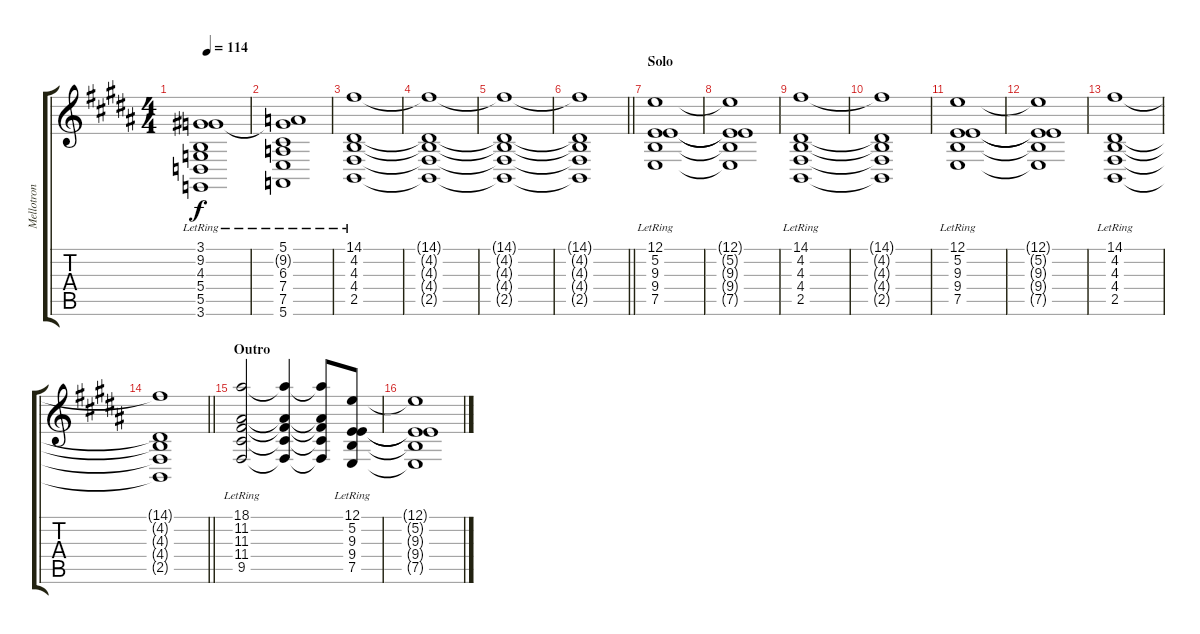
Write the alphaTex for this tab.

\track ("Mellotron" "Mellotron") {instrument lead6voice}
\staff {score tabs}
\tuning (E4 B3 G3 D3 A2 E2) {hide}
\ts (4 4)
\tempo 114
\clef g2
\ks b
(3.1 9.2{t} 4.3{lr} 5.4 5.5 3.6).1{dy f} |
(5.1 9.2{t} 6.3{lr} 7.4 7.5 5.6).1 |
(14.1{lr} 4.2 4.3 4.4 2.5).1 |
(14.1{t} 4.2{t} 4.3{t} 4.4{t} 2.5{t}).1 |
(14.1{t} 4.2{t} 4.3{t} 4.4{t} 2.5{t}).1 |
\barLineRight lightlight
(14.1{t} 4.2{t} 4.3{t} 4.4{t} 2.5{t}).1 |
\section ("" "Solo")
(12.1 5.2 9.3 9.4{lr} 7.5).1 |
(12.1{t} 5.2{t} 9.3{t} 9.4{t} 7.5{t}).1 |
(14.1{lr} 4.2 4.3 4.4 2.5).1 |
(14.1{t} 4.2{t} 4.3{t} 4.4{t} 2.5{t}).1 |
(12.1 5.2 9.3 9.4{lr} 7.5).1 |
(12.1{t} 5.2{t} 9.3{t} 9.4{t} 7.5{t}).1 |
(14.1{lr} 4.2 4.3 4.4 2.5).1 |
\barLineRight lightlight
(14.1{t} 4.2{t} 4.3{t} 4.4{t} 2.5{t}).1 |
\section ("" "Outro")
(18.1 11.2 11.3 11.4{lr} 9.5).2{volume 10} (18.1{t} 11.2{t} 11.3{t} 11.4{t} 9.5{t}).4 (18.1{t} 11.2{t} 11.3{t} 11.4{t} 9.5{t}).8 (12.1 5.2 9.3 9.4{lr} 7.5).8 |
(12.1{t} 5.2{t} 9.3{t} 9.4{t} 7.5{t}).1
